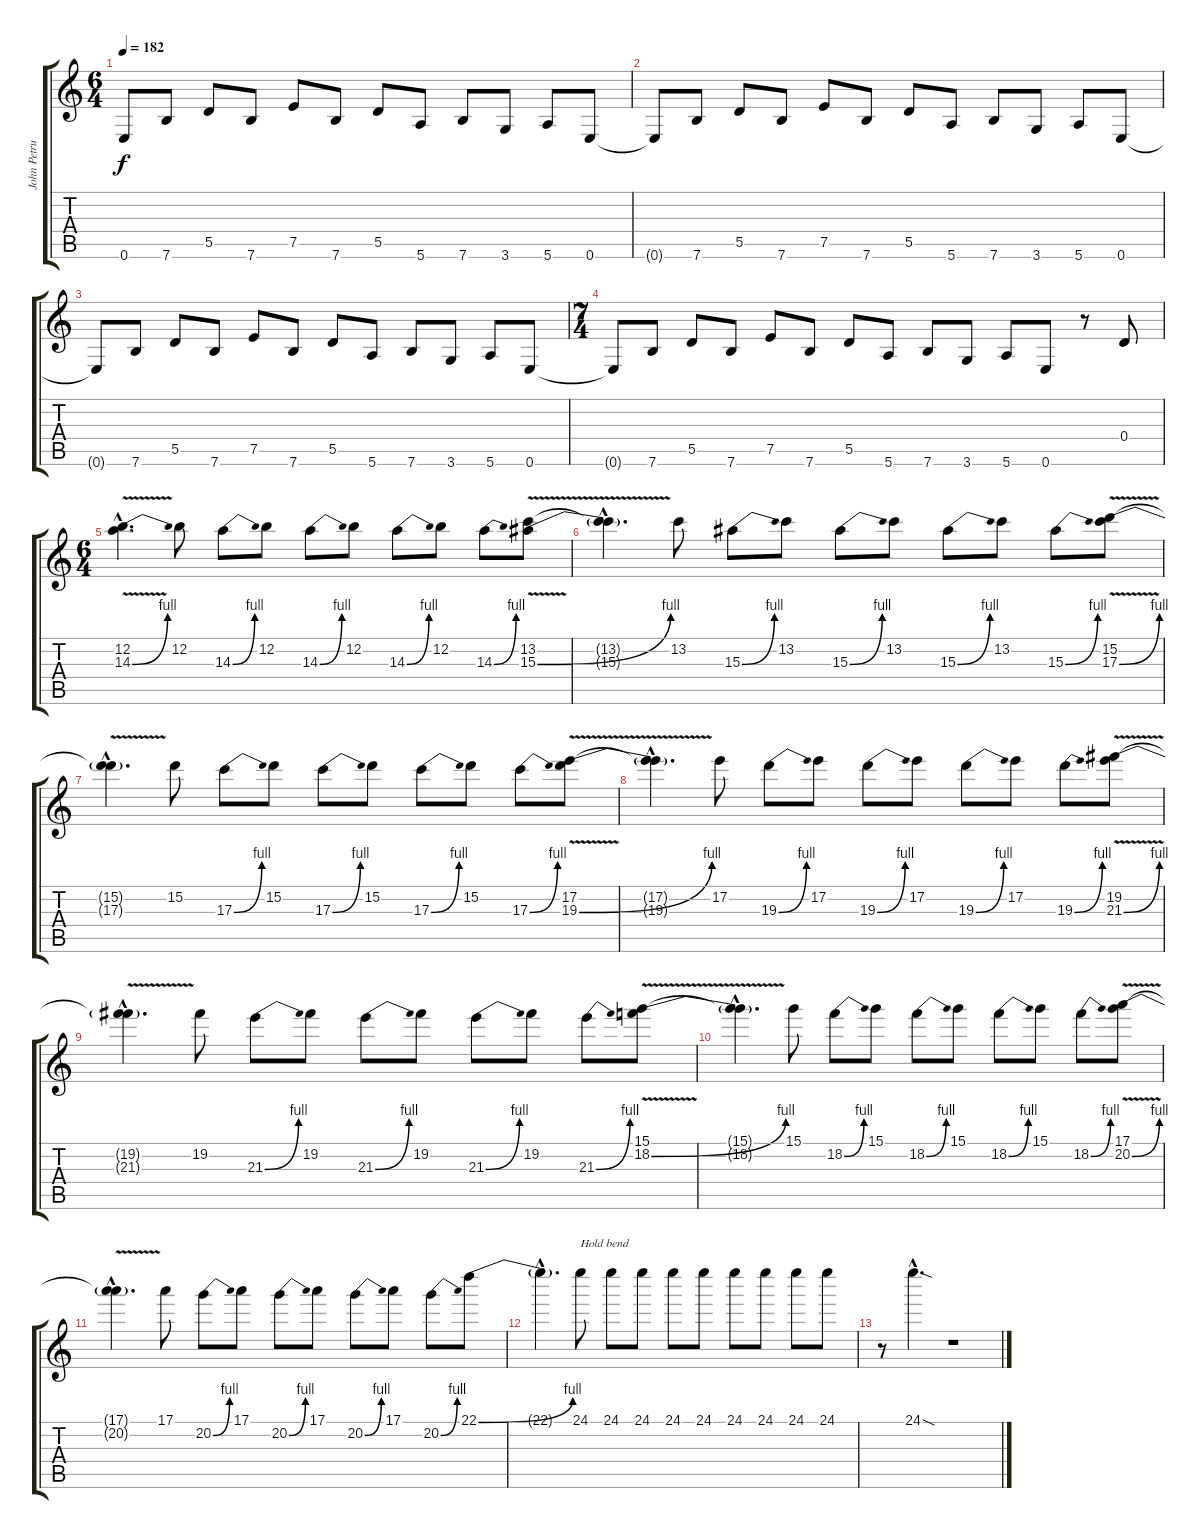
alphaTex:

\track ("John Petrucci" "John Petru") {instrument distortionguitar}
\staff {score tabs}
\tuning (E4 B3 G3 D3 A2 E2) {hide}
\ts (6 4)
\tempo 182
\clef g2
\ks c
0.6{t}.8{dy f} 7.6.8 5.5.8 7.6.8 7.5.8 7.6.8 5.5.8 5.6.8 7.6.8 3.6.8 5.6.8 0.6.8 |
0.6{t}.8 7.6.8 5.5.8 7.6.8 7.5.8 7.6.8 5.5.8 5.6.8 7.6.8 3.6.8 5.6.8 0.6.8 |
0.6{t}.8 7.6.8 5.5.8 7.6.8 7.5.8 7.6.8 5.5.8 5.6.8 7.6.8 3.6.8 5.6.8 0.6.8 |
\ts (7 4)
0.6{t}.8 7.6.8 5.5.8 7.6.8 7.5.8 7.6.8 5.5.8 5.6.8 7.6.8 3.6.8 5.6.8 0.6.8 r.8 0.4.8 |
\ts (6 4)
(12.2{hac} 14.3{be (bend 0 0 60 4) v hac}).4{d} 12.2.8 14.3{be (bend 0 0 60 4)}.8 12.2.8 14.3{be (bend 0 0 60 4)}.8 12.2.8 14.3{be (bend 0 0 60 4)}.8 12.2.8 14.3{be (bend 0 0 60 4)}.8 (13.2 15.3{be (bend 0 0 60 4) v}).8 |
(13.2{hac t} 15.3{hac t}).4{d} 13.2.8 15.3{be (bend 0 0 60 4)}.8 13.2.8 15.3{be (bend 0 0 60 4)}.8 13.2.8 15.3{be (bend 0 0 60 4)}.8 13.2.8 15.3{be (bend 0 0 60 4)}.8 (15.2 17.3{be (bend 0 0 60 4) v}).8 |
(15.2{hac t} 17.3{hac t}).4{d} 15.2.8 17.3{be (bend 0 0 60 4)}.8 15.2.8 17.3{be (bend 0 0 60 4)}.8 15.2.8 17.3{be (bend 0 0 60 4)}.8 15.2.8 17.3{be (bend 0 0 60 4)}.8 (17.2 19.3{be (bend 0 0 60 4) v}).8 |
(17.2{hac t} 19.3{hac t}).4{d} 17.2.8 19.3{be (bend 0 0 60 4)}.8 17.2.8 19.3{be (bend 0 0 60 4)}.8 17.2.8 19.3{be (bend 0 0 60 4)}.8 17.2.8 19.3{be (bend 0 0 60 4)}.8 (19.2 21.3{be (bend 0 0 60 4) v}).8 |
(19.2{hac t} 21.3{hac t}).4{d} 19.2.8 21.3{be (bend 0 0 60 4)}.8 19.2.8 21.3{be (bend 0 0 60 4)}.8 19.2.8 21.3{be (bend 0 0 60 4)}.8 19.2.8 21.3{be (bend 0 0 60 4)}.8 (15.1 18.2{be (bend 0 0 60 4) v}).8 |
(15.1{hac t} 18.2{hac t}).4{d} 15.1.8 18.2{be (bend 0 0 60 4)}.8 15.1.8 18.2{be (bend 0 0 60 4)}.8 15.1.8 18.2{be (bend 0 0 60 4)}.8 15.1.8 18.2{be (bend 0 0 60 4)}.8 (17.1 20.2{be (bend 0 0 60 4) v}).8 |
(17.1{hac t} 20.2{hac t}).4{d} 17.1.8 20.2{be (bend 0 0 60 4)}.8 17.1.8 20.2{be (bend 0 0 60 4)}.8 17.1.8 20.2{be (bend 0 0 60 4)}.8 17.1.8 20.2{be (bend 0 0 60 4)}.8 22.1{be (bend 0 0 60 4)}.8 |
22.1{hac t}.4{d} 24.1.8{txt "Hold bend"} 24.1.8 24.1.8 24.1.8 24.1.8 24.1.8 24.1.8 24.1.8 24.1.8 |
r.8 24.1{sod hac}.4{d} r.1
